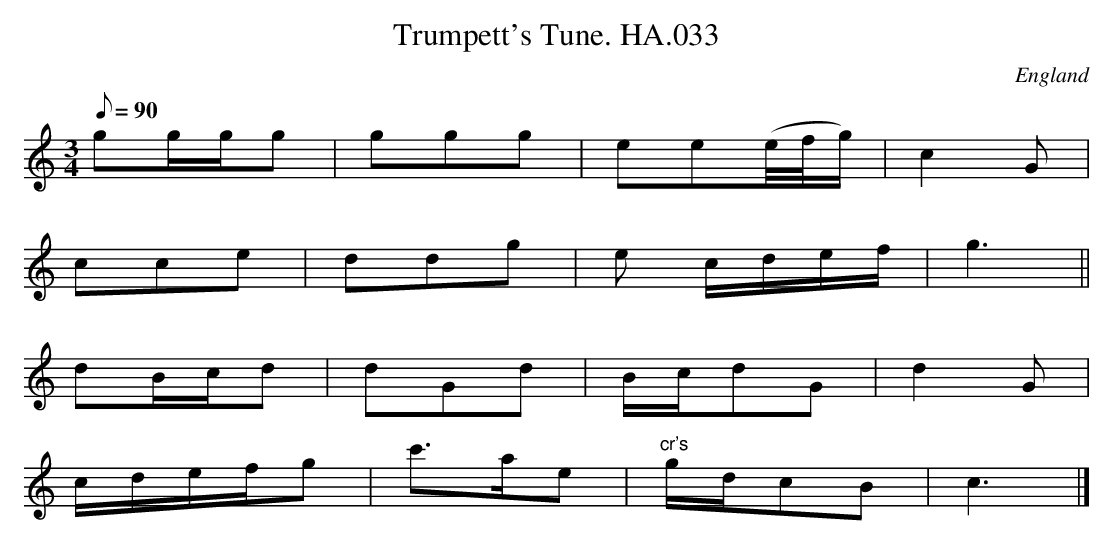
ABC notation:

X:1
T:Trumpett's Tune. HA.033
M:3/4
O:England
Q:90
K:C
gg/g/g|ggg|ee(e/4f/4g/)|c2G|!
cce|ddg|e c/d/e/f/|g3||!
dB/c/d|dGd|B/c/dG|d2G|!
c/d/e/f/g|c'>ae|"cr's"g/d/cB|c3|]
